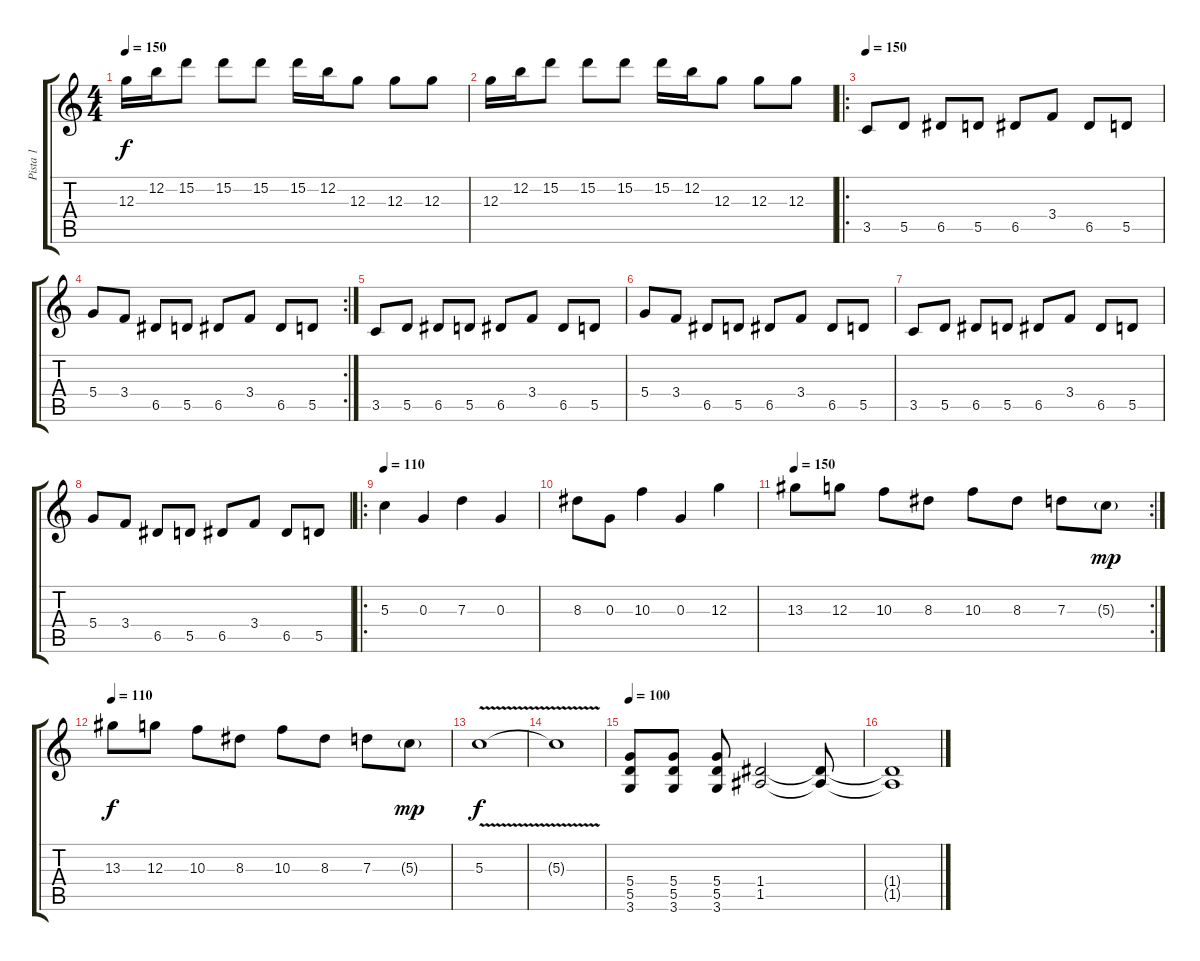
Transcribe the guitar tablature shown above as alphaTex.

\track ("Pista 1" "Pista 1") {instrument distortionguitar}
\staff {score tabs}
\tuning (E4 B3 G3 D3 A2 E2) {hide}
\ts (4 4)
\tempo 150
\clef g2
\ks c
12.3.16{dy f} 12.2.16 15.2.8 15.2.8 15.2.8 15.2.16 12.2.16 12.3.8 12.3.8 12.3.8 |
12.3.16 12.2.16 15.2.8 15.2.8 15.2.8 15.2.16 12.2.16 12.3.8 12.3.8 12.3.8 |
\ro
\tempo 150
3.5.8 5.5.8 6.5.8 5.5.8 6.5.8 3.4.8 6.5.8 5.5.8 |
\rc 2
5.4.8 3.4.8 6.5.8 5.5.8 6.5.8 3.4.8 6.5.8 5.5.8 |
3.5.8 5.5.8 6.5.8 5.5.8 6.5.8 3.4.8 6.5.8 5.5.8 |
5.4.8 3.4.8 6.5.8 5.5.8 6.5.8 3.4.8 6.5.8 5.5.8 |
3.5.8 5.5.8 6.5.8 5.5.8 6.5.8 3.4.8 6.5.8 5.5.8 |
5.4.8 3.4.8 6.5.8 5.5.8 6.5.8 3.4.8 6.5.8 5.5.8 |
\ro
\tempo 110
5.3.4 0.3.4 7.3.4 0.3.4 |
8.3.8 0.3.8 10.3.4 0.3.4 12.3.4 |
\rc 2
\tempo 150
13.3.8 12.3.8 10.3.8 8.3.8 10.3.8 8.3.8 7.3.8 5.3{g}.8{dy mp} |
\tempo 110
13.3.8{dy f} 12.3.8 10.3.8 8.3.8 10.3.8 8.3.8 7.3.8 5.3{g}.8{dy mp} |
5.3{v}.1{dy f} |
5.3{t}.1 |
\tempo 100
(5.4 5.5 3.6).8 (5.4 5.5 3.6).8 (5.4 5.5 3.6).8 (1.4 1.5).2 (1.4{t} 1.5{t}).8 |
(1.4{t} 1.5{t}).1
